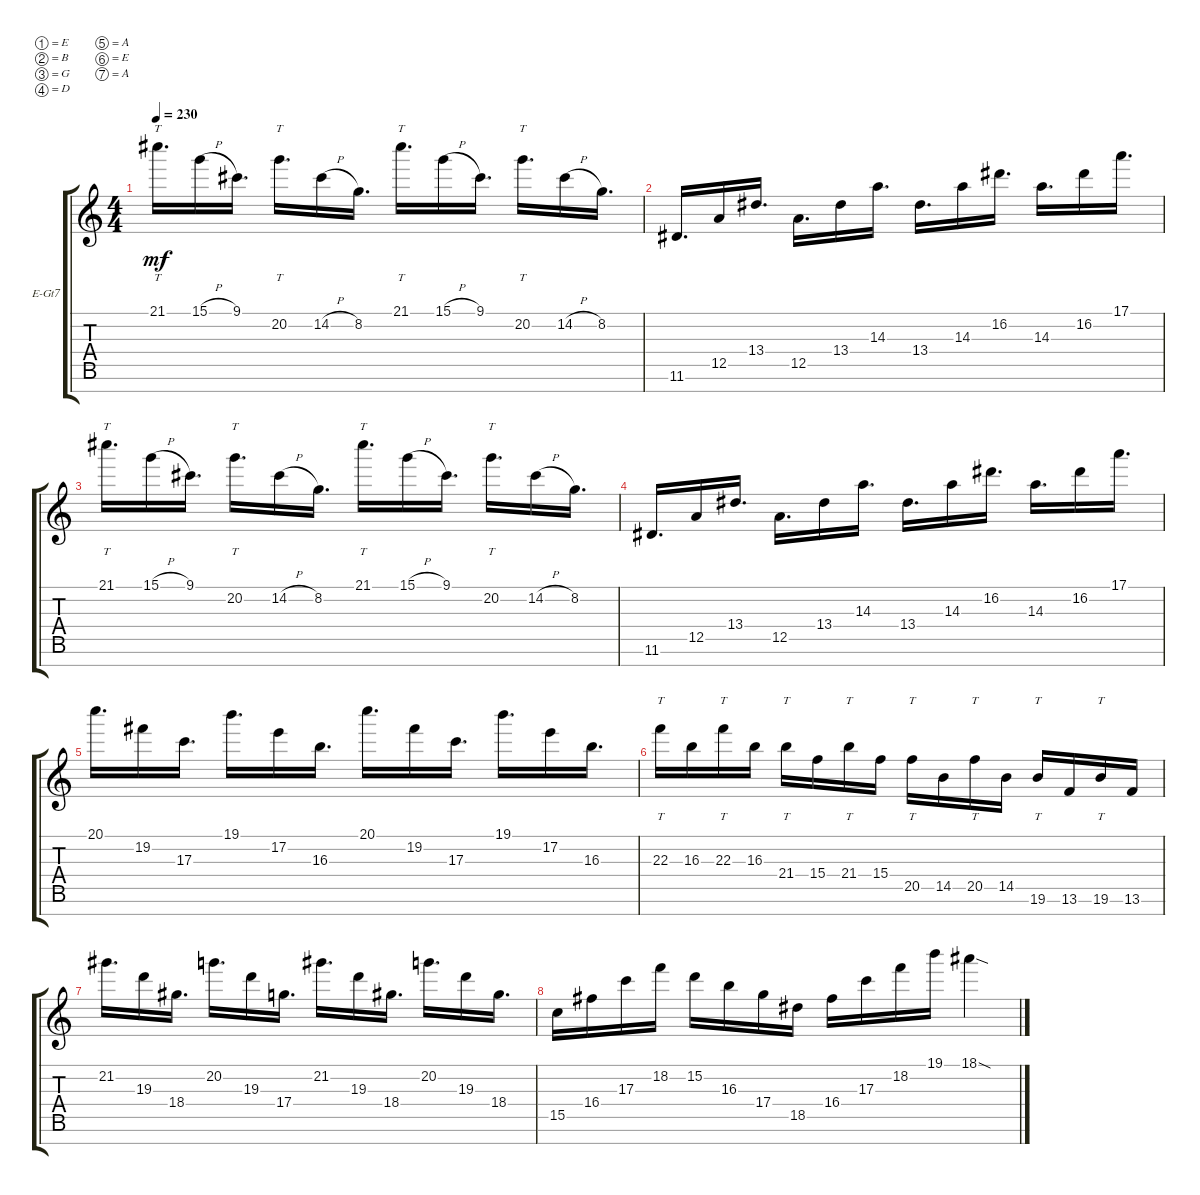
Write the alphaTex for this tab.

\defaultSystemsLayout 4
\bracketExtendMode groupsimilarinstruments
\firstSystemTrackNameOrientation horizontal
\otherSystemsTrackNameOrientation horizontal
\track ("Electric Guitar" "E-Gt7") {instrument distortionguitar}
\staff {score tabs}
\tuning (E4 B3 G3 D3 A2 E2 A1)
\ts (4 4)
\tempo 230
\clef g2
\ks c
21.1.16{tt d dy mf} 15.1{h}.16 9.1.16{d} 20.2.16{tt d} 14.2{h}.16 8.2.16{d} 21.1.16{tt d} 15.1{h}.16 9.1.16{d} 20.2.16{tt d} 14.2{h}.16 8.2.16{d} |
11.6.16{d} 12.5.16 13.4.16{d} 12.5.16{d} 13.4.16 14.3.16{d} 13.4.16{d} 14.3.16 16.2.16{d} 14.3.16{d} 16.2.16 17.1.16{d} |
21.1.16{tt d} 15.1{h}.16 9.1.16{d} 20.2.16{tt d} 14.2{h}.16 8.2.16{d} 21.1.16{tt d} 15.1{h}.16 9.1.16{d} 20.2.16{tt d} 14.2{h}.16 8.2.16{d} |
11.6.16{d} 12.5.16 13.4.16{d} 12.5.16{d} 13.4.16 14.3.16{d} 13.4.16{d} 14.3.16 16.2.16{d} 14.3.16{d} 16.2.16 17.1.16{d} |
20.1.16{d} 19.2.16 17.3.16{d} 19.1.16{d} 17.2.16 16.3.16{d} 20.1.16{d} 19.2.16 17.3.16{d} 19.1.16{d} 17.2.16 16.3.16{d} |
22.3.16{tt} 16.3.16 22.3.16{tt} 16.3.16 21.4.16{tt} 15.4.16 21.4.16{tt} 15.4.16 20.5.16{tt} 14.5.16 20.5.16{tt} 14.5.16 19.6.16{tt} 13.6.16 19.6.16{tt} 13.6.16 |
21.2.16{d} 19.3.16 18.4.16{d} 20.2.16{d} 19.3.16 17.4.16{d} 21.2.16{d} 19.3.16 18.4.16{d} 20.2.16{d} 19.3.16 18.4.16{d} |
15.5.16 16.4.16 17.3.16 18.2.16 15.2.16 16.3.16 17.4.16 18.5.16 16.4.16 17.3.16 18.2.16 19.1.16 18.1{sod}.4
